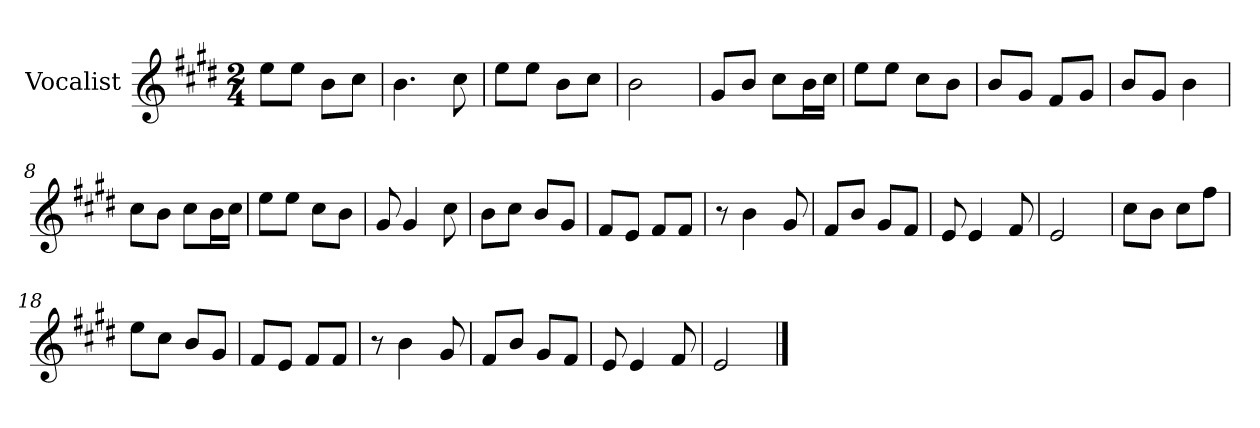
**kern
*part1
*staff1
*I"Vocalist
*k[f#c#g#d#]
*E:
*M2/4
=
8eeL
8eeJ
8bL
8cc#J
=1
4.b
8cc#
=2
8eeL
8eeJ
8bL
8cc#J
=3
2b
=4
8g#L
8bJ
8cc#L
16bL
16cc#JJ
=5
8eeL
8eeJ
8cc#L
8bJ
=6
8bL
8g#J
8f#L
8g#J
=7
8bL
8g#J
4b
=8
8cc#L
8bJ
8cc#L
16bL
16cc#JJ
=9
8eeL
8eeJ
8cc#L
8bJ
=10
8g#
4g#
8cc#
=11
8bL
8cc#J
8bL
8g#J
=12
8f#L
8eJ
8f#L
8f#J
=13
8r
4b
8g#
=14
8f#L
8bJ
8g#L
8f#J
=15
8e
4e
8f#
=16
2e
=17
8cc#L
8bJ
8cc#L
8ff#J
=18
8eeL
8cc#J
8bL
8g#J
=19
8f#L
8eJ
8f#L
8f#J
=20
8r
4b
8g#
=21
8f#L
8bJ
8g#L
8f#J
=22
8e
4e
8f#
=23
2e
==
*-
